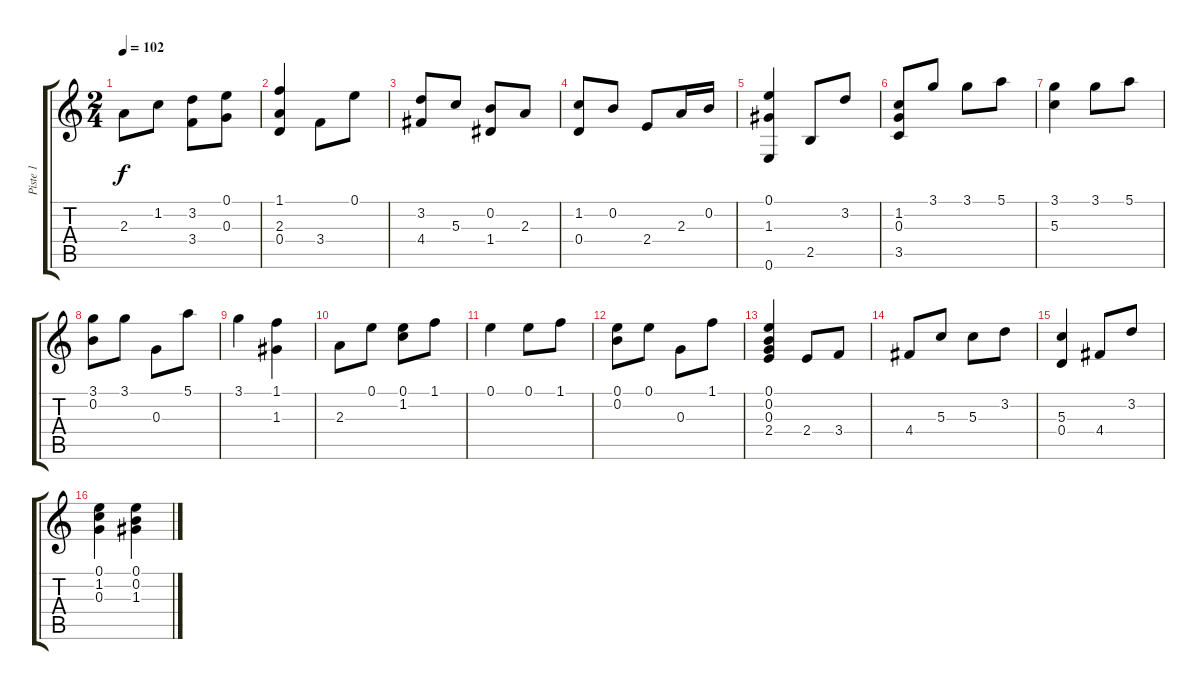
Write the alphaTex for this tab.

\track ("Piste 1" "Piste 1") {instrument acousticguitarnylon}
\staff {score tabs}
\tuning (E4 B3 G3 D3 A2 E2) {hide}
\ts (2 4)
\tempo 102
\clef g2
\ks c
2.3.8{dy f} 1.2.8 (3.2 3.4).8 (0.1 0.3).8 |
(1.1 2.3 0.4).4 3.4.8 0.1.8 |
(3.2 4.4).8 5.3.8 (0.2 1.4).8 2.3.8 |
(1.2 0.4).8 0.2.8 2.4.8 2.3.16 0.2.16 |
(0.1 1.3 0.6).4 2.5.8 3.2.8 |
(1.2 0.3 3.5).8 3.1.8 3.1.8 5.1.8 |
(3.1 5.3).4 3.1.8 5.1.8 |
(3.1 0.2).8 3.1.8 0.3.8 5.1.8 |
3.1.4 (1.1 1.3).4 |
2.3.8 0.1.8 (0.1 1.2).8 1.1.8 |
0.1.4 0.1.8 1.1.8 |
(0.1 0.2).8 0.1.8 0.3.8 1.1.8 |
(0.1 0.2 0.3 2.4).4 2.4.8 3.4.8 |
4.4.8 5.3.8 5.3.8 3.2.8 |
(5.3 0.4).4 4.4.8 3.2.8 |
(0.1 1.2 0.3).4 (0.1 0.2 1.3).4
